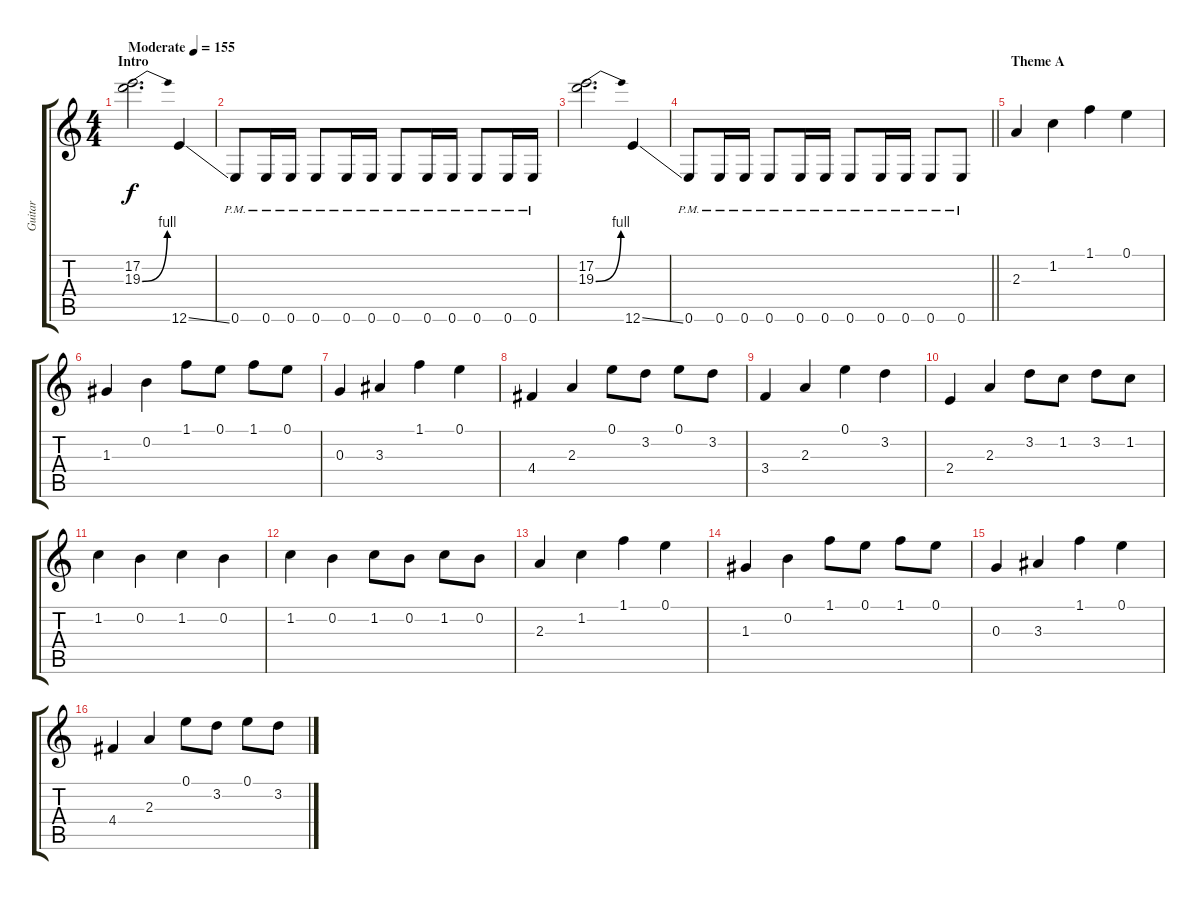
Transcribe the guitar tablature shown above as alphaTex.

\track ("Guitar" "Guitar") {instrument distortionguitar}
\staff {score tabs}
\tuning (E4 B3 G3 D3 A2 E2) {hide}
\ts (4 4)
\section ("" "Intro")
\tempo (155 "Moderate")
\clef g2
\ks c
(17.2 19.3{be (bend 0 0 60 4)}).2{d dy f instrument distortionguitar} 12.6{ss}.4 |
0.6{pm}.8 0.6{pm}.16 0.6{pm}.16 0.6{pm}.8 0.6{pm}.16 0.6{pm}.16 0.6{pm}.8 0.6{pm}.16 0.6{pm}.16 0.6{pm}.8 0.6{pm}.16 0.6{pm}.16 |
(17.2 19.3{be (bend 0 0 60 4)}).2{d} 12.6{ss}.4 |
\barLineRight lightlight
0.6{pm}.8 0.6{pm}.16 0.6{pm}.16 0.6{pm}.8 0.6{pm}.16 0.6{pm}.16 0.6{pm}.8 0.6{pm}.16 0.6{pm}.16 0.6{pm}.8 0.6{pm}.8 |
\section ("" "Theme A")
2.3.4 1.2.4 1.1.4 0.1.4 |
1.3.4 0.2.4 1.1.8 0.1.8 1.1.8 0.1.8 |
0.3.4 3.3.4 1.1.4 0.1.4 |
4.4.4 2.3.4 0.1.8 3.2.8 0.1.8 3.2.8 |
3.4.4 2.3.4 0.1.4 3.2.4 |
2.4.4 2.3.4 3.2.8 1.2.8 3.2.8 1.2.8 |
1.2.4 0.2.4 1.2.4 0.2.4 |
1.2.4 0.2.4 1.2.8 0.2.8 1.2.8 0.2.8 |
2.3.4 1.2.4 1.1.4 0.1.4 |
1.3.4 0.2.4 1.1.8 0.1.8 1.1.8 0.1.8 |
0.3.4 3.3.4 1.1.4 0.1.4 |
4.4.4 2.3.4 0.1.8 3.2.8 0.1.8 3.2.8
